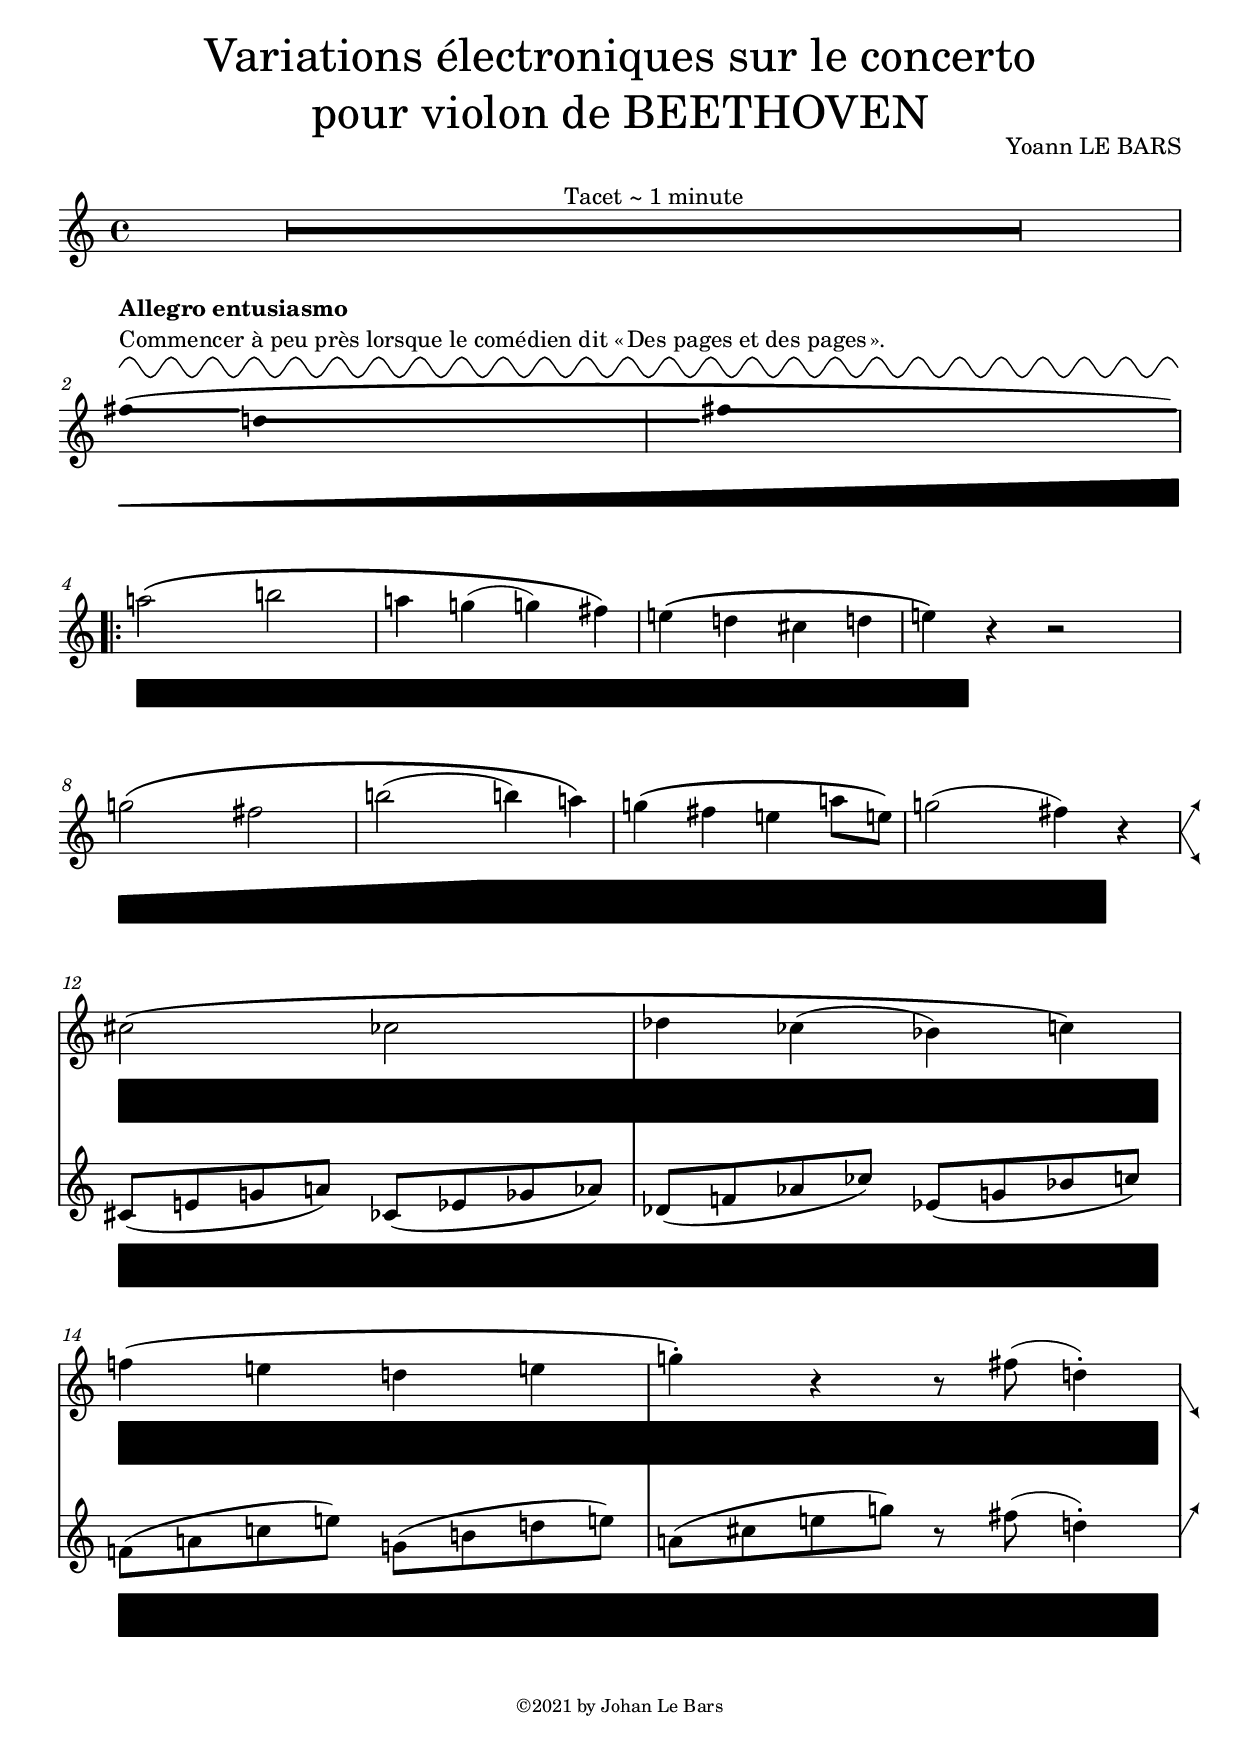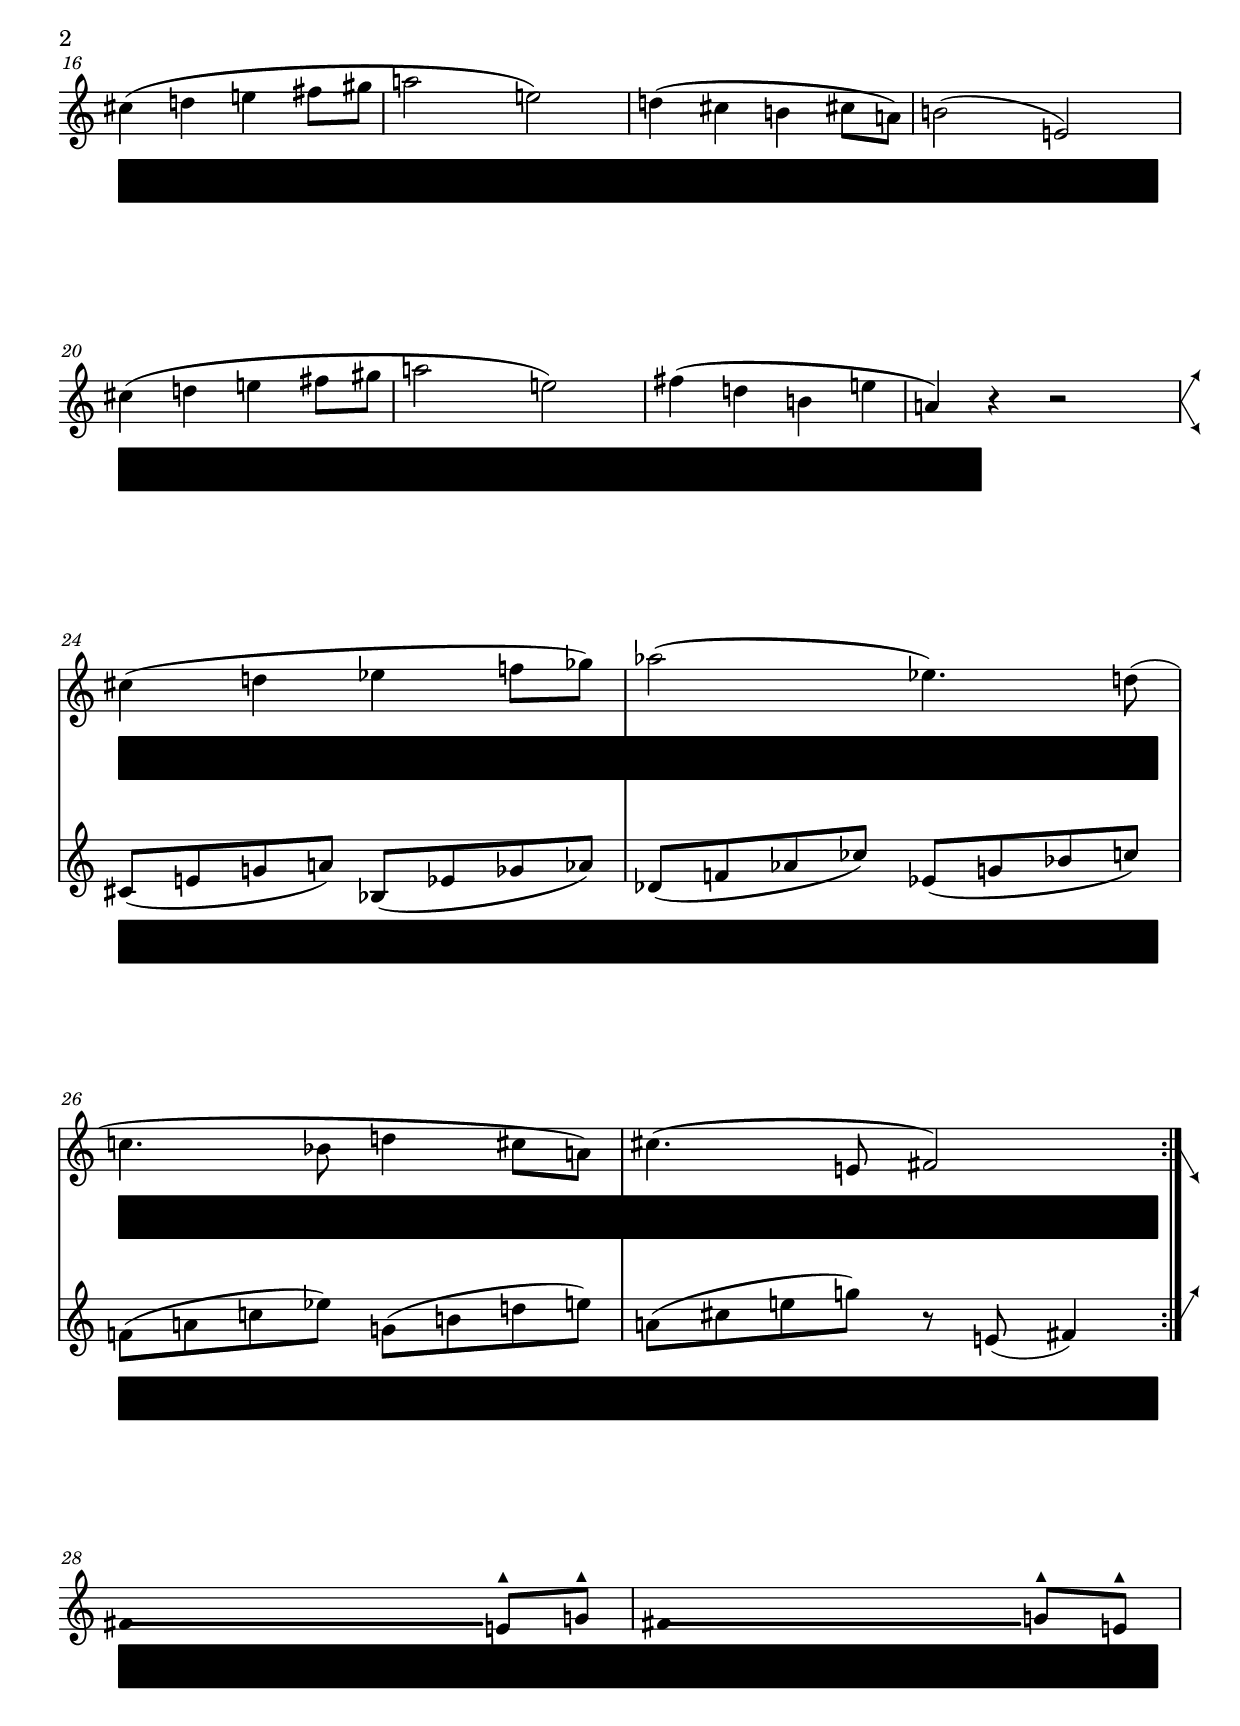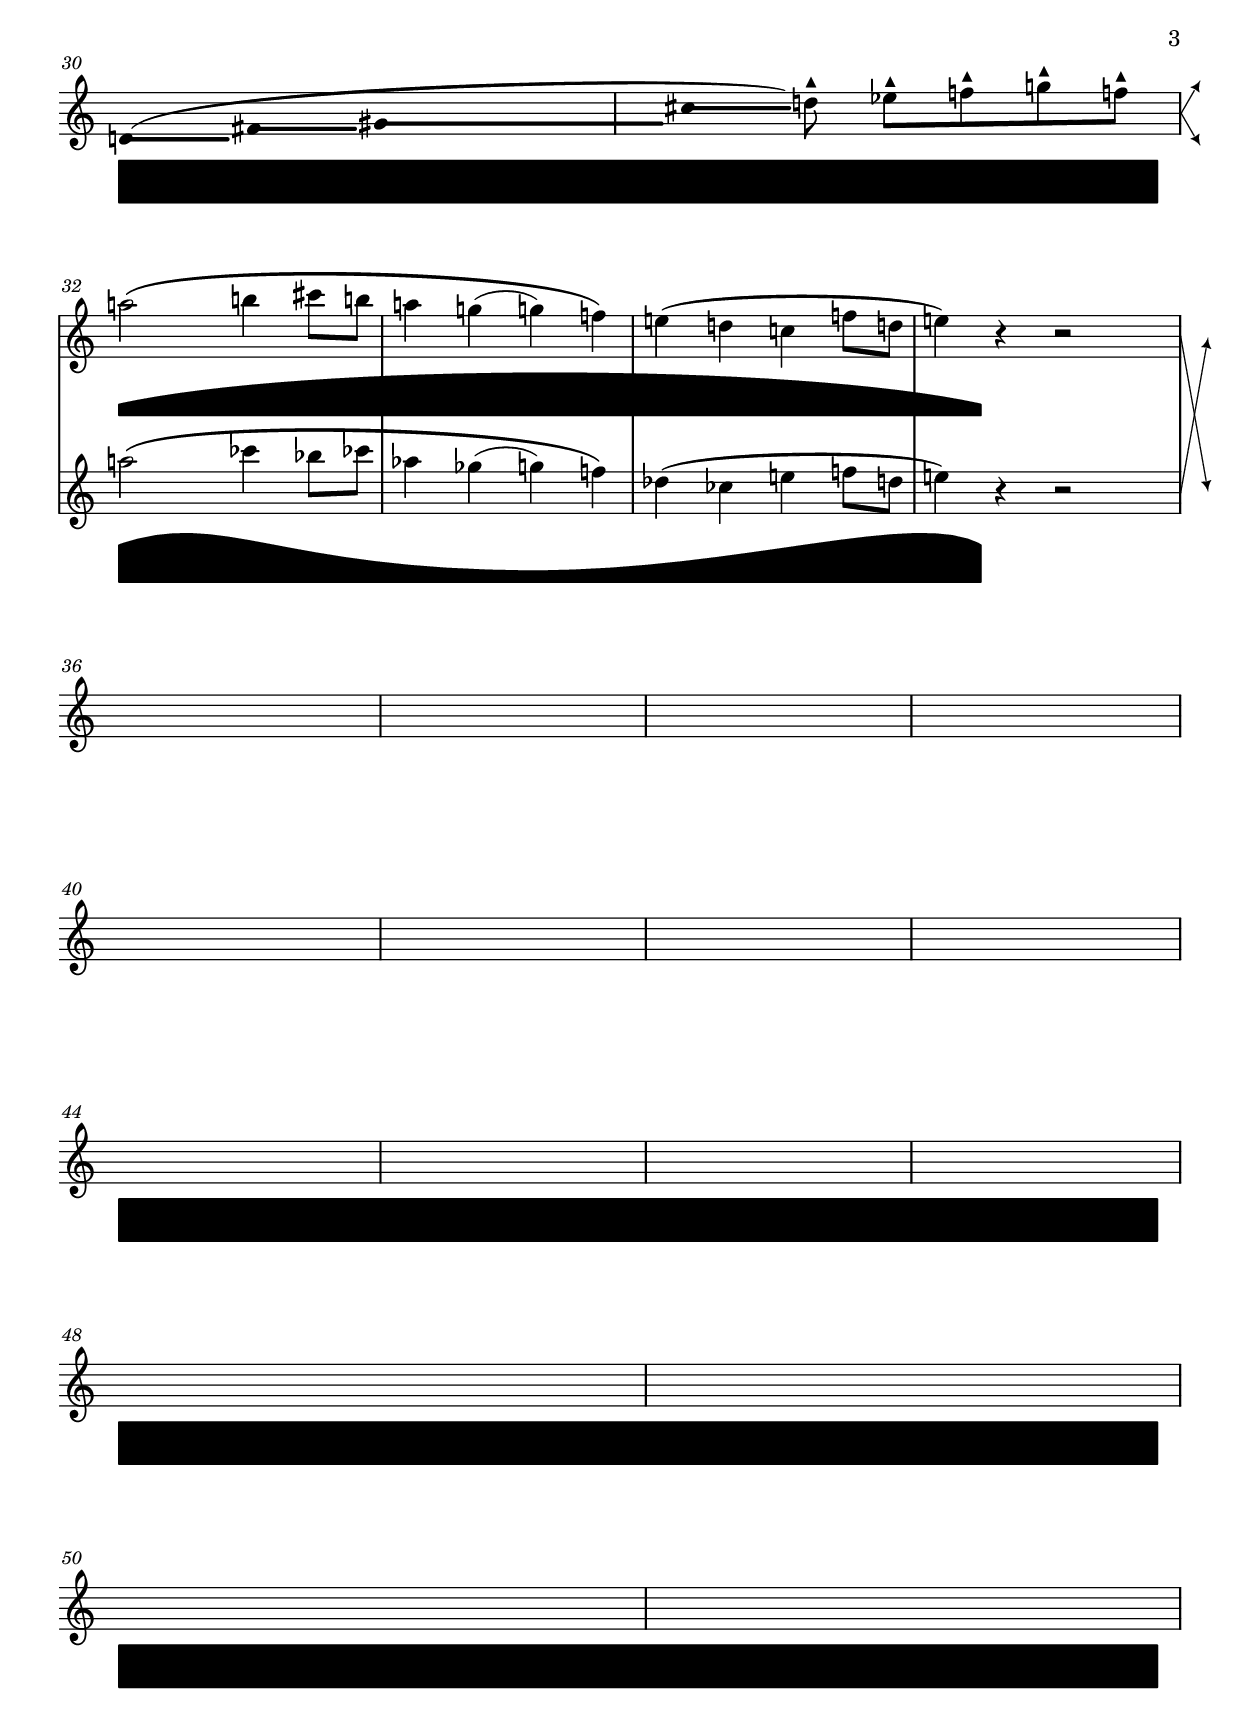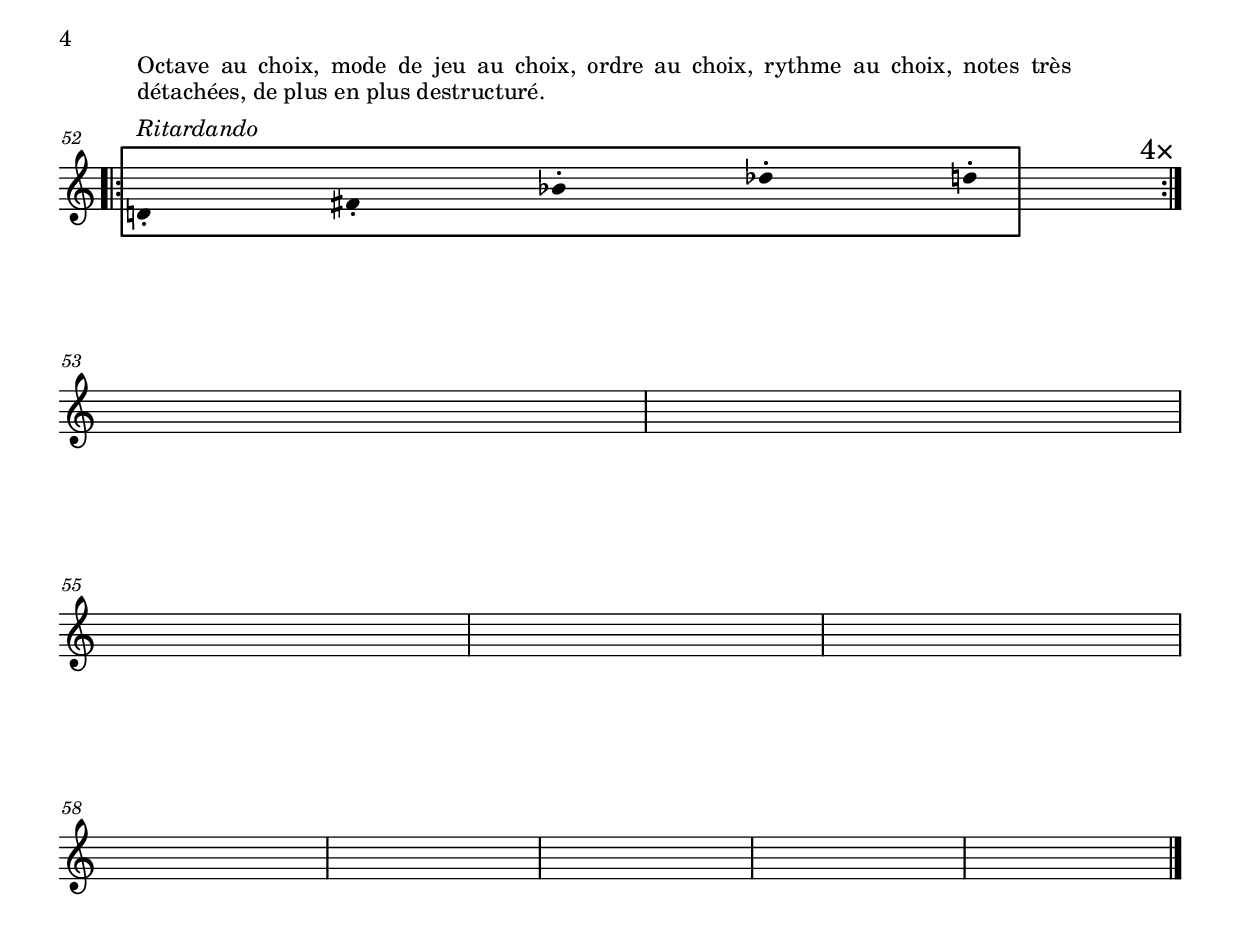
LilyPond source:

\version "2.22.0"

%% Defs :

durLineOn = {
  \omit Stem
  \omit Flag
  \omit Beam
  \override NoteHead.duration-log = 2
  \override DurationLine.style = #'line
}

durLineOff = {
  \undo\omit Stem
  \undo\omit Flag
  \undo\omit Beam
  \revert NoteHead.duration-log
  \revert DurationLine.style
}

fulLev = \markup \with-dimensions-from \column { x x x }
            \override #'(filled . #t)
            \path #.2 
            #'((moveto 0 -4)
               (lineto 100 -4)
               (lineto 100 0)
               (lineto 0 0)
               (closepath))

#(define (variable-bow-thickness min-l max-l min-t max-t)
   (lambda (grob)
     (let* (;; get the procedure to calculate the control-points
             (cpf (assoc-get 'control-points (ly:grob-basic-properties grob)))
             (cpt (cond ((list? cpf) cpf)
                        ((procedure? cpf) (cpf grob))
                        ((ly:unpure-pure-container? cpf)
                         (ly:unpure-call cpf grob))))
             (cp0 (car cpt))
             (cp3 (cadddr cpt))
             (dx (- (car cp3) (car cp0)))
             (dy (- (cdr cp3) (cdr cp0)))
             (len (magnitude (make-rectangular dx dy)))
             ;; return a value for thickness
             ;;   below min-l             -> min-l
             ;;   greater than max-l      -> max-l
             ;;   between min-l and max-l -> calculate a nice value
             (thickness
              (cond ((< len min-l) min-t)
                    ((> len max-l) max-t)
                    (else
                     (+ min-t
                        (* (- len min-l)
                           (/ (- max-t min-t)
                              (- max-l min-l))))))))
       thickness)))

#(define-markup-command (arrow-at-angle layout props angle-deg length fill)
   (number? number? boolean?)
   (let* (
           (PI-OVER-180 (/ (atan 1 1) 34))
           (degrees->radians (lambda (degrees) (* degrees PI-OVER-180)))
           (angle-rad (degrees->radians angle-deg))
           (target-x (* length (cos angle-rad)))
           (target-y (* length (sin angle-rad))))
     (interpret-markup layout props
       (markup
        #:translate (cons (/ target-x 2) (/ target-y 2))
        #:rotate angle-deg
        #:translate (cons (/ length -2) 0)
        #:concat (#:draw-line (cons length 0)
                   #:arrow-head X RIGHT fill)))))

splitStaffBarLine = {
  \once \override Staff.BarLine.stencil =
  #(lambda (grob)
     (ly:stencil-combine-at-edge
      (ly:bar-line::print grob)
      X RIGHT
      (grob-interpret-markup grob #{
        \markup\with-dimensions-from \null
        \translate #'(.05 . 0) {
          \combine
          \arrow-at-angle #60 #(sqrt 8) ##t
          \arrow-at-angle #-60 #(sqrt 8) ##t
        }#})
      0))
  \break
}

convDownStaffBarLine = {
  \once \override Staff.BarLine.stencil =
  #(lambda (grob)
     (ly:stencil-combine-at-edge
      (ly:bar-line::print grob)
      X RIGHT
      (grob-interpret-markup grob #{
        \markup\with-dimensions-from \null {
          \translate #'(0 . -.13)\arrow-at-angle #-60 #(sqrt 8) ##t
        }#})
      0))
  \break
}

invDownStaffBarLine = {
  \once \override Staff.BarLine.stencil =
  #(lambda (grob)
     (ly:stencil-combine-at-edge
      (ly:bar-line::print grob)
      X RIGHT
      (grob-interpret-markup grob #{
        \markup\with-dimensions-from \null {
          \translate #'(2.7 . -.6)\arrow-at-angle #-80 #(sqrt 200) ##t
        }#})
      0))
  \break
}

convUpStaffBarLine = {
  \once \override Staff.BarLine.stencil =
  #(lambda (grob)
     (ly:stencil-combine-at-edge
      (ly:bar-line::print grob)
      X RIGHT
      (grob-interpret-markup grob #{
        \markup\with-dimensions-from \null {
          \translate #'(0 . .13)\arrow-at-angle #60 #(sqrt 8) ##t
        }#})
      0))
  \break
}

invUpStaffBarLine = {
  \once \override Staff.BarLine.stencil =
  #(lambda (grob)
     (ly:stencil-combine-at-edge
      (ly:bar-line::print grob)
      X RIGHT
      (grob-interpret-markup grob #{
        \markup\with-dimensions-from \null {
          \translate #'(2.7 . .6)\arrow-at-angle #80 #(sqrt 200) ##t
        }#})
      0))
  \break
}

force = -\tweak padding #.5
  -\tweak stencil 
  #(lambda (grob) 
     (grob-interpret-markup grob 
       #{ \markup 
          \override #'(filled . #t)
          \path #0
          #'((moveto 0 0)
             (lineto 1 0)
             (lineto .5 1)
             (closepath)) #})) ^-

%% end defs %%%

voixUn = \relative {
  \time 4/4
  | % mes.1
    \once\override MultiMeasureRest.expand-limit = #0
    R1-"Tacet ~ 1 minute" \break
  | % mes.2
    \tempo \markup \column {
      "Allegro entusiasmo"
       \normal-text "Commencer à peu près lorsque le comédien dit « Des pages et des pages »."
    }
    \durLineOn
    \shape #'((0 . 0) (0 . 0) (30 . 0) (43 . 0)) PhrasingSlur
    fis''4\-\( 
    ^\markup
      \override #'(height . 1)
      \override #'(angularity . 1)
      \draw-squiggle-line #2 #'(102 . 0) ##t
    d4\- s2
  | % mes.3
    s8 fis4\- s8 s2 \)
  \repeat volta 2 {
    | % mes.4
      \durLineOff
      a2\( b
    | % mes.5
      a4 g( g) fis\) 
    | % mes.6
      e4\( d cis d
    | % mes.7
      e4\) r r2\break
    | % mes.8
      g2\( fis \noBreak
    | % mes.9
      b2( b4) a \) \noBreak
    | % mes.10
      g4\( fis e a8 e\)\noBreak
    | % mes.11
      g2( fis4) r \splitStaffBarLine
    | % mes.12
      cis2\( ces
    | % mes.13
      des4 ces( bes) c\) 
    | % mes.14
      f4( e d e
    | % mes.15
      g-.) r r8 fis( d4-.)\convDownStaffBarLine
    | % mes.16
      cis( d e fis8 gis \noBreak
    | % mes.17
      a2 e)\noBreak
    | % mes.18
      d4( cis b cis8 a) \noBreak
    | % mes.19
      b2( e,)\break
    | % mes.20
      cis'4( d e fis8 gis\noBreak
    | % mes.21
      a2 e)\noBreak
    | % mes.22
      fis4( d b e\noBreak
    | % mes.23
      a,) r r2\splitStaffBarLine
    | % mes.24
      cis4( d ees f8 ges)\noBreak
    | % mes.25\noBreak
      aes2( ees4.) d8(
    | % mes.26
      c4. bes8 d4 cis8 a)\noBreak
    | % mes.27
      cis4.( e,8 fis2)\convDownStaffBarLine
  }
  | % mes.28
    \durLineOn fis4 \- s2 \durLineOff e8-\force g-\force
  | % mes.29
    \durLineOn fis4 \- s2 \durLineOff g8-\force e-\force
    \break
  | % mes.30
    \durLineOn 
    \shape #'((0 . -2) (0 . 0) (-4 . -2) (-2.5 . -2)) Slur
    d4\-( fis\- gis2\- 
  | % mes.31
    s8 cis4\- \durLineOff d8-\force) ees-\force f-\force g-\force f-\force
    \splitStaffBarLine
  | % mes.32
    a2\( b4 cis8 b
  | % mes.33
    a4 g( g) f\)
  | % mes.34
    e4( d c f8 d
  | % mes.35
    e4) r r2 \invDownStaffBarLine
  | % mes.36
    s1
  | % mes.37
    s1
  | % mes.38
    s1 
  | % mes.39
    s1
  | % mes.40
    s1 
  | % mes.41
    s1
  | % mes.42
    s1 
  | % mes.43
    s1 \break
  | % mes.44
    s1
  | % mes.45
    s1 
  | % mes.46
    s1
  | % mes.47
    s1\break
  | % mes.48
    s1
  | % mes.49
    s1\break
  | % mes.50
    s1
  | % mes.51
    s1 \break
  | % mes.52
    \tweak padding #3
    \tempo\markup
    \override #'(baseline-skip . 2.5)
    \left-column\normal-text {
      \override #'(line-width . 90) \justify { 
      Octave au choix, mode de jeu au choix, ordre au choix, 
      rythme au choix, notes très détachées,
      de plus en plus destructuré. } \vspace #.5
      \italic "Ritardando"
    }
    \repeat volta 4 { 
      \durLineOn
      d,4*4/5-. 
      -\markup \with-dimensions-from \null 
        \path #.2 
            #'((moveto -1.5 -2)
               (lineto 85 -2)
               (lineto 85 6.5)
               (lineto -1.5 6.5)
               (closepath))
      fis-. bes-. des-. d-.
      \durLineOff
    } 
    \tweak break-visibility #begin-of-line-invisible
    \tweak self-alignment-X #RIGHT
    \mark\markup "4×"
    \break
  | % mes.53
    s1
  | % mes.54
    s1
  | % mes.55
    s1
  | % mes.56
    s1
  | % mes.57
    s1 
  | % mes.58
    s1
  | % mes.59
    s1
  | % mes.60
    s1
  | % mes.61
    s1  
  | % mes.62
    s1 
  \bar "|."
}

voixDeux = \relative {
  \time 4/4
  | % mes.1
    s1  
  | % mes.2
    s1 
  | % mes.3
    s1 
  \repeat volta 2 {
    | % mes.4
      s1
    | % mes.5
      s1
    | % mes.6
      s1
    | % mes.7
      s1
    | % mes.8
      s1
    | % mes.9
      s1
    | % mes.10
      s1
    | % mes.11
      s1 
    | % mes.12
      cis'8( e g a) ces,( ees ges aes)
    | % mes.13
      des,8( f aes ces) ees,( g bes c)
    | % mes.14
      f,8( a c e) g,( b d e)
    | % mes.15
      a,8( cis e g) r fis( d4-.)\convUpStaffBarLine
    | % mes.16
      s1
    | % mes.17
      s1 
    | % mes.18
      s1 
    | % mes.19
      s1
    | % mes.20
      s1
    | % mes.21
      s1
    | % mes.22
      s1
    | % mes.23
      s1
    | % mes.24
      cis,8( e g a) bes,( ees ges aes)
    | % mes.25
      des,8( f aes ces) ees,8( g bes c)
    | % mes.26
      f,8( a c ees) g,( b d e)
    | % mes.27
      a,8( cis e g) r e,8( fis4)\convUpStaffBarLine
  }
  | % mes.28
    s1 
  | % mes.29
    s1
  | % mes.30
    s1
  | % mes.31
    s1
  | % mes.32
    a'2\( ces4 bes8 ces
  | % mes.33
    aes4 ges( g) f4\)
  | % mes.34
    des4( ces e f8 d
  | % mes.35
    e4) r r2 \invUpStaffBarLine
  | % mes.36
    s1
  | % mes.37
    s1
  | % mes.38
    s1 
  | % mes.39
    s1
  | % mes.40
    s1 
  | % mes.41
    s1
  | % mes.42
    s1 
  | % mes.43
    s1
  | % mes.44
    s1
  | % mes.45
    s1 
  | % mes.46
    s1
  | % mes.47
    s1
  | % mes.48
    s1
  | % mes.49
    s1
  | % mes.50
    s1
  | % mes.51
    s1
  | % mes.52
    s1
  | % mes.53
    s1
  | % mes.54
    s1
  | % mes.55
    s1
  | % mes.56
    s1
  | % mes.57
    s1 
  | % mes.58
    s1
  | % mes.59
    s1
  | % mes.60
    s1
  | % mes.61
    s1  
  | % mes.62
    s1 
  \bar "|."
}

DynUn = {
  \time 4/4
  | % mes.1
    s1  
  | % mes.2
    s1^\markup \with-dimensions-from "x"
        \override #'(filled . #t)
        \path #.2 
        #'((moveto 0 -2.5)
           (lineto 102 -2.5)
           (lineto 102 0)
           (closepath))
  | % mes.3
    s1 
  \repeat volta 2 {
    | % mes.4
      s1^\markup \with-dimensions-from "x"
            \override #'(filled . #t)
            \path #.2 
            #'((moveto 0 0)
               (lineto 80 0)
               (lineto 80 -2.5)
               (lineto 0 -2.5)
               (closepath))
    | % mes.5
      s1
    | % mes.6
      s1
    | % mes.7
      s1
    | % mes.8
      s1^\markup \with-dimensions-from "x"
            \override #'(filled . #t)
            \path #.2 
            #'((moveto 0 -1.5)
               (lineto 35 0)
               (lineto 95 0)
               (lineto 95 -4)
               (lineto 0 -4)
               (closepath))
    | % mes.9
      s1
    | % mes.10
      s1
    | % mes.11
      s1 
    | % mes.12
      s1^\markup\fulLev
    | % mes.13
      s1
    | % mes.14
      s1^\markup\fulLev
    | % mes.15
      s1
    | % mes.16
      s1^\markup\fulLev
    | % mes.17
      s1 
    | % mes.18
      s1 
    | % mes.19
      s1
    | % mes.20
      s1^\markup \with-dimensions-from \column { x x x }
            \override #'(filled . #t)
            \path #.2 
            #'((moveto 0 -4)
               (lineto 83 -4)
               (lineto 83 0)
               (lineto 0 0)
               (closepath))
    | % mes.21
      s1
    | % mes.22
      s1
    | % mes.23
      s1
    | % mes.24
      s1^\markup\fulLev
    | % mes.25
      s1 
    | % mes.26
      s1^\markup\fulLev
    | % mes.27
      s1
  }
  | % mes.28
    s1^\markup\fulLev
  | % mes.29
    s1
  | % mes.30
    s1^\markup\fulLev
  | % mes.31
    s1
  | % mes.32
    s1^\markup \with-dimensions-from \column { x x x }
            \override #'(filled . #t)
            \path #.2 
            #'((moveto 0 -4)
               (lineto 83 -4)
               (lineto 83 -3)
               (curveto 65 1 18 1 0 -3)
               (closepath))
  | % mes.33
    s1 
  | % mes.34
    s1 
  | % mes.35
    s1
  | % mes.36
    s1
  | % mes.37
    s1
  | % mes.38
    s1 
  | % mes.39
    s1
  | % mes.40
    s1 
  | % mes.41
    s1
  | % mes.42
    s1 
  | % mes.43
    s1
  | % mes.44
    s1^\markup\fulLev
  | % mes.45
    s1 
  | % mes.46
    s1
  | % mes.47
    s1
  | % mes.48
    s1^\markup\fulLev
  | % mes.49
    s1
  | % mes.50
    s1^\markup\fulLev
  | % mes.51
    s1
  | % mes.52
    s1
  | % mes.53
    s1
  | % mes.54
    s1
  | % mes.55
    s1
  | % mes.56
    s1
  | % mes.57
    s1 
  | % mes.58
    s1
  | % mes.59
    s1
  | % mes.60
    s1
  | % mes.61
    s1  
  | % mes.62
    s1 
  \bar "|."
}

DynDeux = {
  \time 4/4
  | % mes.1
    s1  
  | % mes.2
    s1 
  | % mes.3
    s1 
  \repeat volta 2 {
    | % mes.4
      s1
    | % mes.5
      s1
    | % mes.6
      s1
    | % mes.7
      s1
    | % mes.8
      s1
    | % mes.9
      s1
    | % mes.10
      s1
    | % mes.11
      s1 
    | % mes.12
      s1^\markup\fulLev
    | % mes.13
      s1
    | % mes.14
      s1^\markup\fulLev
    | % mes.15
      s1
    | % mes.16
      s1
    | % mes.17
      s1 
    | % mes.18
      s1 
    | % mes.19
      s1
    | % mes.20
      s1
    | % mes.21
      s1
    | % mes.22
      s1
    | % mes.23
      s1
    | % mes.24
      s1^\markup\fulLev
    | % mes.25
      s1 
    | % mes.26
      s1^\markup\fulLev
    | % mes.27
      s1
  }
  | % mes.28
    s1 
  | % mes.29
    s1
  | % mes.30
    s1
  | % mes.31
    s1
  | % mes.32
    s1^\markup \with-dimensions-from \column { x x x }
            \override #'(filled . #t)
            \path #.2 
            #'((moveto 0 -5)
               (lineto 83 -5)
               (lineto 83 -1.5)
               (curveto 77 2 60 -4 40 -4)
               (curveto 15 -4 10 2 0 -1.5)
               (closepath))
  | % mes.33
    s1 
  | % mes.34
    s1 
  | % mes.35
    s1
  | % mes.36
    s1
  | % mes.37
    s1
  | % mes.38
    s1 
  | % mes.39
    s1
  | % mes.40
    s1 
  | % mes.41
    s1
  | % mes.42
    s1 
  | % mes.43
    s1
  | % mes.44
    s1
  | % mes.45
    s1 
  | % mes.46
    s1
  | % mes.47
    s1
  | % mes.48
    s1
  | % mes.49
    s1
  | % mes.50
    s1
  | % mes.51
    s1
  | % mes.52
    s1
  | % mes.53
    s1
  | % mes.54
    s1
  | % mes.55
    s1
  | % mes.56
    s1
  | % mes.57
    s1 
  | % mes.58
    s1
  | % mes.59
    s1
  | % mes.60
    s1
  | % mes.61
    s1  
  | % mes.62
    s1 
  \bar "|."
}

\paper {
  page-count = 4
  markup-system-spacing.basic-distance = 15
}

\header {
  title = \markup\normal-text\fontsize #2 \center-column { 
    "Variations électroniques sur le concerto"
    "pour violon de BEETHOVEN"
  }
  composer = "Yoann LE BARS"
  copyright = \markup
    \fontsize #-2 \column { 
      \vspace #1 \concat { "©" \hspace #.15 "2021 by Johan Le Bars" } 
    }
}

\score {
  \new StaffGroup <<
    \new Staff  \voixUn
    \new Dynamics \DynUn
    \new Staff \with { \RemoveAllEmptyStaves } \voixDeux
    \new Dynamics \DynDeux
  >>
  \layout {
    indent = 0
    system-count = 22
    \context {
      \Score
      \accidentalStyle dodecaphonic
      proportionalNotationDuration = #(ly:make-moment 1/4)
      \override SpacingSpanner.strict-note-spacing = ##t
      \override PhrasingSlur.thickness = #(variable-bow-thickness 6 25 1 3) 
      \override Slur.thickness = #(variable-bow-thickness 6 25 1 3) 
      \override Tie.thickness = #(variable-bow-thickness 6 18 1 2) 
      \override BarNumber.font-shape = #'italic
      \override BarNumber.font-size = #-2
      \override BarNumber.X-offset= #.3
      \override BarNumber.Y-offset = #4
    }
    \context {
      \StaffGroup
      \omit SystemStartBracket
      \override VerticalAxisGroup.staff-staff-spacing = #'((basic-distance . 13))
    }
    \context {
      \Voice
      \consists "Duration_line_engraver"
      %\override Stem.neutral-direction = #up

    }
  }
}